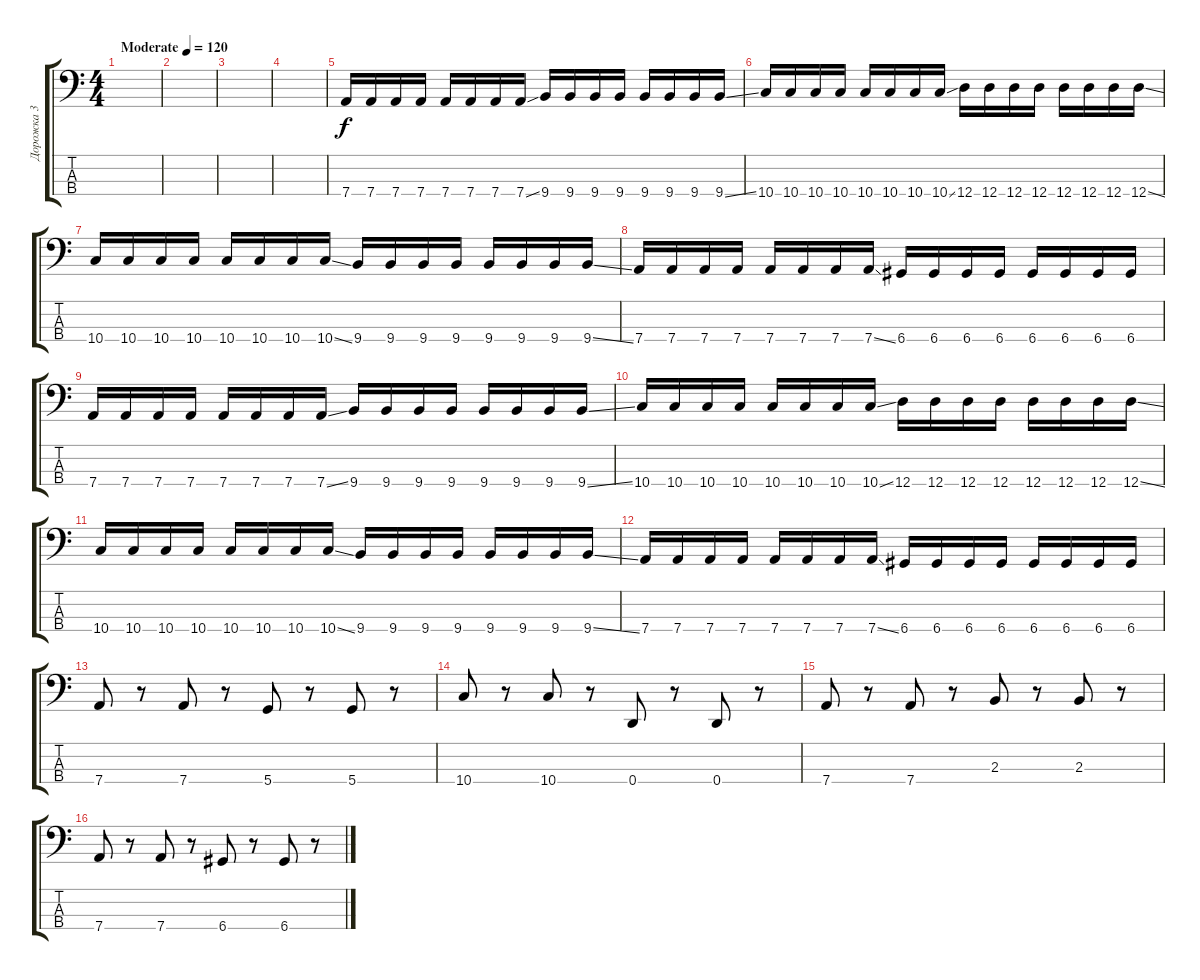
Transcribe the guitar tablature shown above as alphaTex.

\track ("Дорожка 3" "Дорожка 3") {instrument electricbassfinger}
\staff {score tabs}
\tuning (G2 D2 A1 D1) {hide}
\ts (4 4)
\tempo (120 "Moderate")
\clef f4
\ks c
|
|
|
|
7.4.16 7.4.16 7.4.16 7.4.16 7.4.16 7.4.16 7.4.16 7.4{ss}.16 9.4.16 9.4.16 9.4.16 9.4.16 9.4.16 9.4.16 9.4.16 9.4{ss}.16 |
10.4.16 10.4.16 10.4.16 10.4.16 10.4.16 10.4.16 10.4.16 10.4{ss}.16 12.4.16 12.4.16 12.4.16 12.4.16 12.4.16 12.4.16 12.4.16 12.4{ss}.16 |
10.4.16 10.4.16 10.4.16 10.4.16 10.4.16 10.4.16 10.4.16 10.4{ss}.16 9.4.16 9.4.16 9.4.16 9.4.16 9.4.16 9.4.16 9.4.16 9.4{ss}.16 |
7.4.16 7.4.16 7.4.16 7.4.16 7.4.16 7.4.16 7.4.16 7.4{ss}.16 6.4.16 6.4.16 6.4.16 6.4.16 6.4.16 6.4.16 6.4.16 6.4.16 |
7.4.16 7.4.16 7.4.16 7.4.16 7.4.16 7.4.16 7.4.16 7.4{ss}.16 9.4.16 9.4.16 9.4.16 9.4.16 9.4.16 9.4.16 9.4.16 9.4{ss}.16 |
10.4.16 10.4.16 10.4.16 10.4.16 10.4.16 10.4.16 10.4.16 10.4{ss}.16 12.4.16 12.4.16 12.4.16 12.4.16 12.4.16 12.4.16 12.4.16 12.4{ss}.16 |
10.4.16 10.4.16 10.4.16 10.4.16 10.4.16 10.4.16 10.4.16 10.4{ss}.16 9.4.16 9.4.16 9.4.16 9.4.16 9.4.16 9.4.16 9.4.16 9.4{ss}.16 |
7.4.16 7.4.16 7.4.16 7.4.16 7.4.16 7.4.16 7.4.16 7.4{ss}.16 6.4.16 6.4.16 6.4.16 6.4.16 6.4.16 6.4.16 6.4.16 6.4.16 |
7.4.8 r.8 7.4.8 r.8 5.4.8 r.8 5.4.8 r.8 |
10.4.8 r.8 10.4.8 r.8 0.4.8 r.8 0.4.8 r.8 |
7.4.8 r.8 7.4.8 r.8 2.3.8 r.8 2.3.8 r.8 |
7.4.8 r.8 7.4.8 r.8 6.4.8 r.8 6.4.8 r.8
